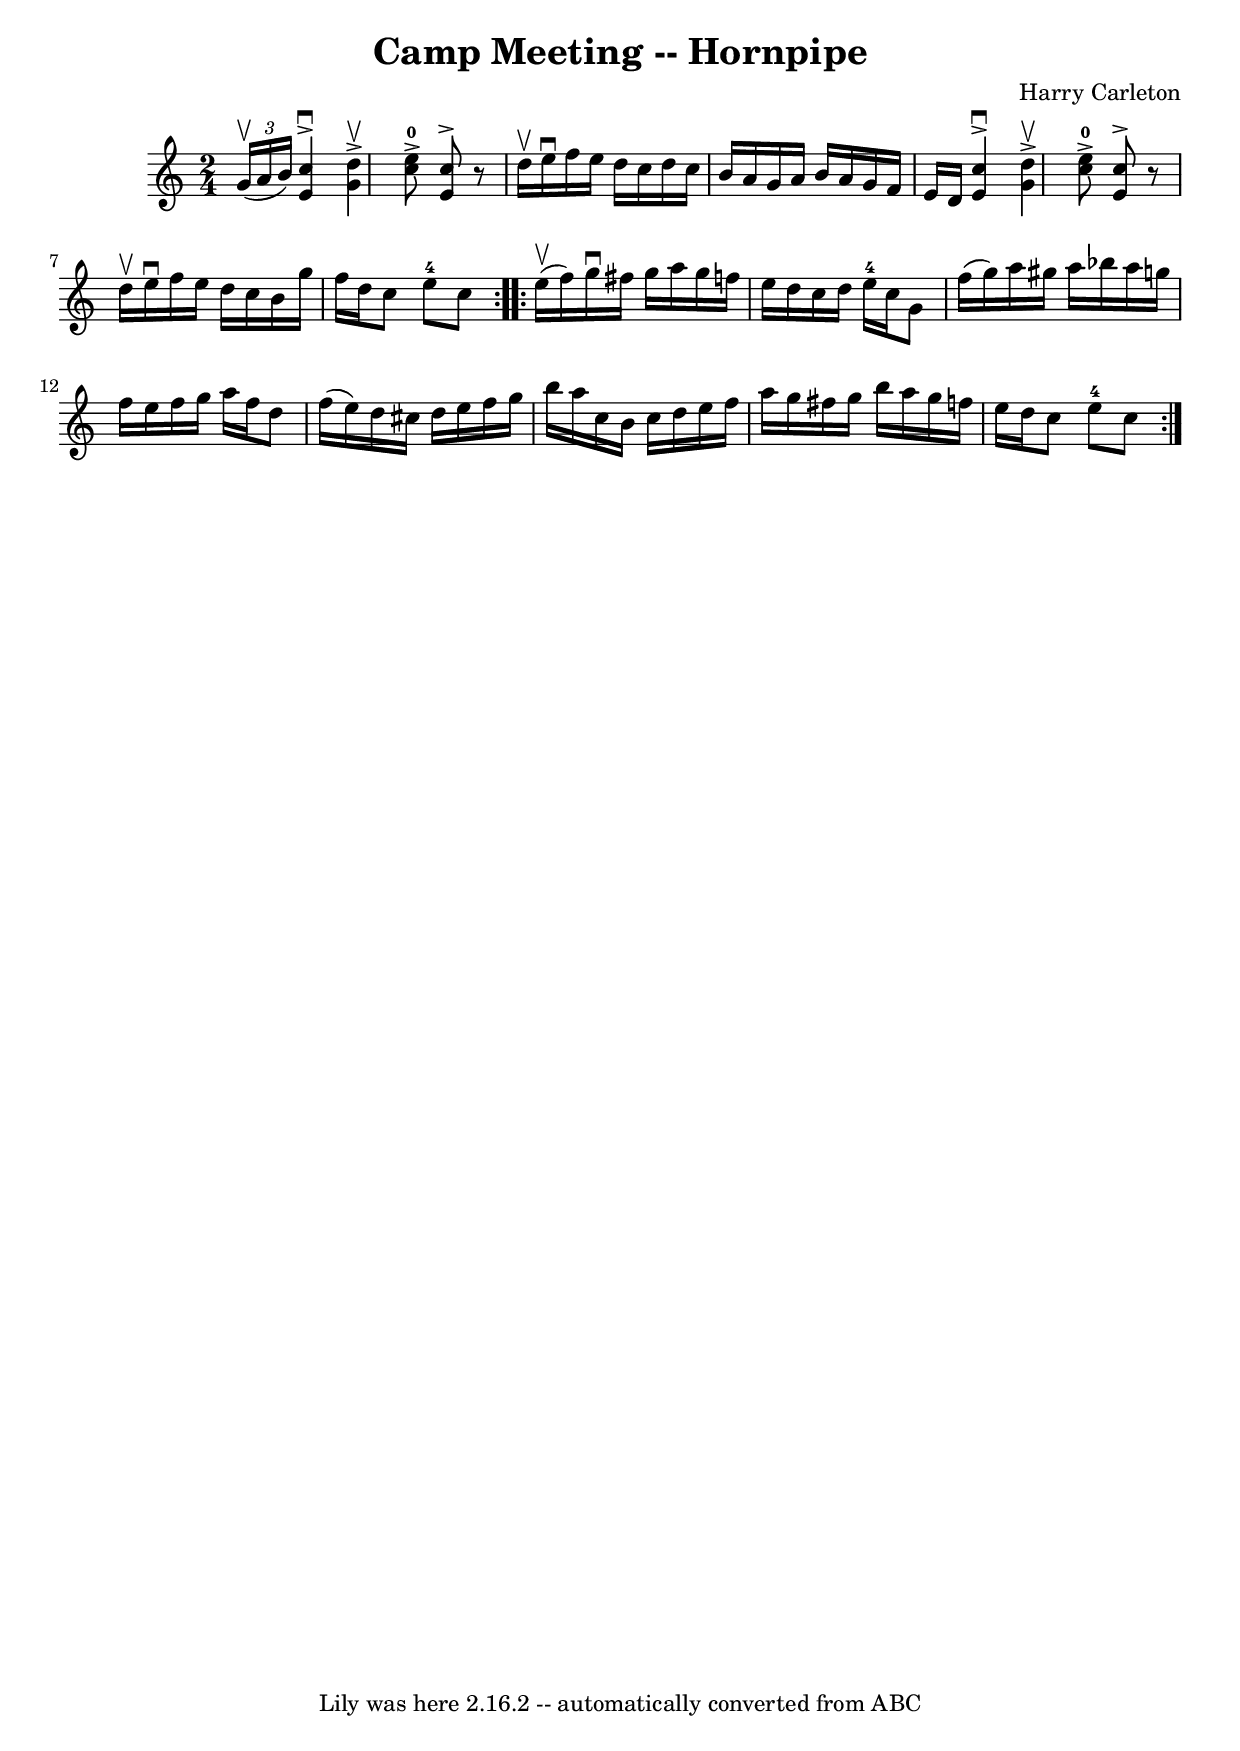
\version "2.7.40"
\include "Mammoth.ily"
\header {
	%% book = "Cole's 1000 Fiddle Tunes"
	composer = "Harry Carleton"
	crossRefNumber = "1"
	footnotes = ""
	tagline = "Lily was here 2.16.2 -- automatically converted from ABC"
	title = "Camp Meeting -- Hornpipe"
}
voicedefault =  {
\set Score.defaultBarType = "empty"

\repeat volta 2 {
\time 2/4 \key c \major   \times 2/3 { g'16 (^\upbow a'16 b'16) } 
|
   << c''4^\downbow^\accent e'4   >> << d''4^\upbow^\accent   
g'4   >> |
   << c''8-0^\accent e''8   >> << c''8^\accent e'8 
  >>   r8 d''16^\upbow e''16^\downbow |
 f''16 e''16 d''16  
 c''16 d''16 c''16 b'16 a'16  |
 g'16 a'16 b'16    
a'16 g'16 f'16 e'16 d'16  |
     << c''4^\downbow^\accent  
 e'4   >> << d''4^\upbow^\accent g'4   >> |
   << c''8 
-0^\accent e''8   >> << c''8^\accent e'8   >>   r8 d''16^\upbow   
e''16^\downbow |
 f''16 e''16 d''16 c''16 b'16 g''16  
 f''16 d''16  |
 c''8 e''8-4 c''8  }     \repeat volta 2 {  
 e''16 (^\upbow f''16) |
 g''16^\downbow fis''16 g''16    
a''16 g''16 f''!16 e''16 d''16  |
 c''16 d''16 e''16 
-4 c''16 g'8 f''16 (g''16) |
 a''16 gis''16 a''16 
 bes''16 a''16 g''!16 f''16 e''16  |
 f''16 g''16    
a''16 f''16 d''8 f''16 (e''16) |
 d''16 cis''16    
d''16 e''16 f''16 g''16 b''16 a''16  |
 c''16 b'16    
c''16 d''16 e''16 f''16 a''16 g''16  |
 fis''16 g''16 
 b''16 a''16 g''16 f''!16 e''16 d''16  |
 c''8 e''8 
-4 c''8  }   
}

\score{
    <<

	\context Staff="default"
	{
	    \voicedefault 
	}

    >>
	\layout {
	}
	\midi {}
}
